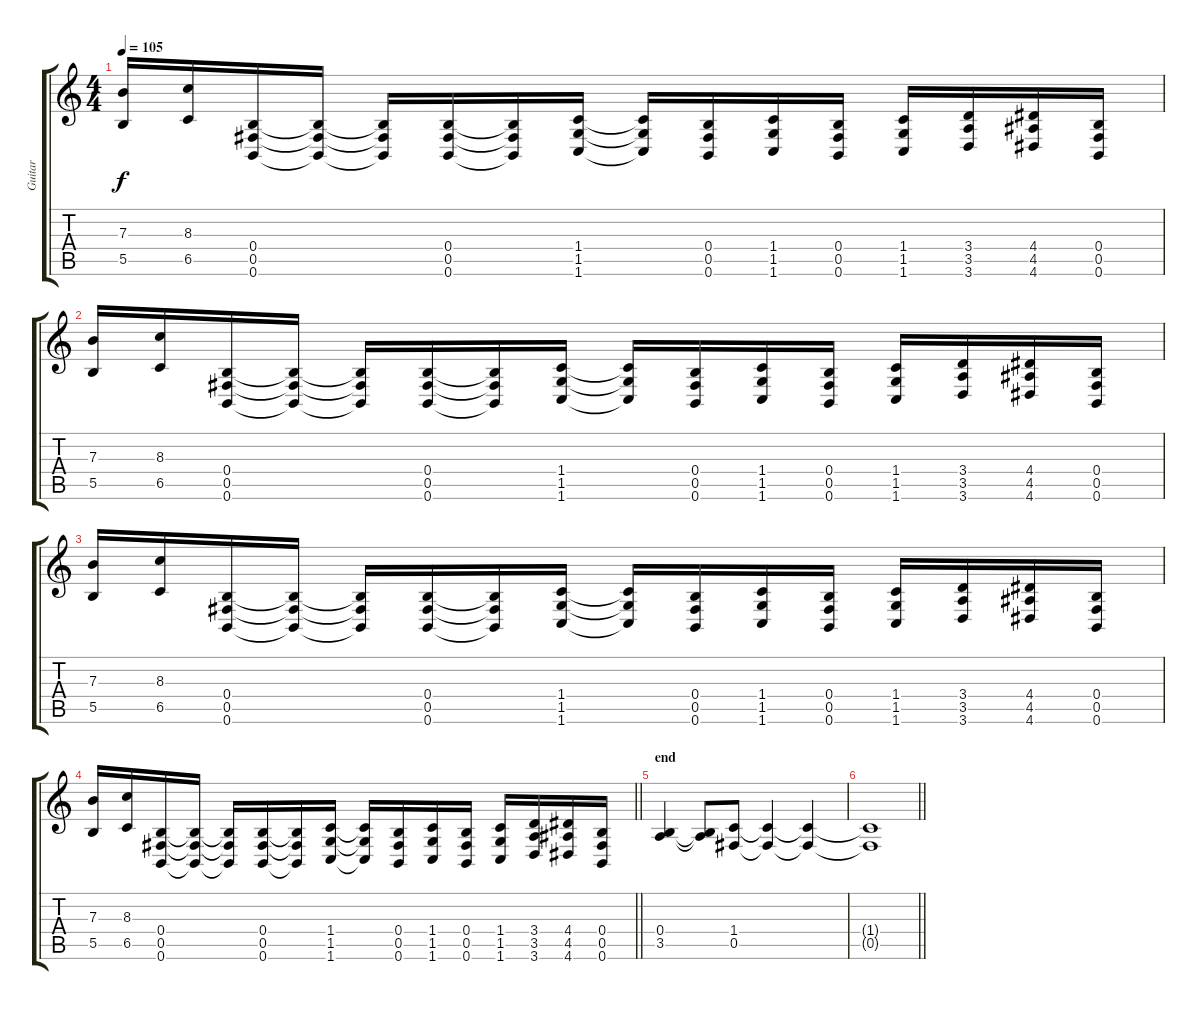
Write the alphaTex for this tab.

\track ("Guitar" "Guitar") {instrument overdrivenguitar}
\staff {score tabs}
\tuning (Db4 Ab3 E3 B2 Gb2 B1) {hide}
\ts (4 4)
\tempo 105
\clef g2
\ks c
(7.3 5.5).16{dy f} (8.3 6.5).16 (0.4 0.5 0.6).16 (0.4{t} 0.5{t} 0.6{t}).16 (0.4{t} 0.5{t} 0.6{t}).16 (0.4 0.5 0.6).16 (0.4{t} 0.5{t} 0.6{t}).16 (1.4 1.5 1.6).16 (1.4{t} 1.5{t} 1.6{t}).16 (0.4 0.5 0.6).16 (1.4 1.5 1.6).16 (0.4 0.5 0.6).16 (1.4 1.5 1.6).16 (3.4 3.5 3.6).16 (4.4 4.5 4.6).16 (0.4 0.5 0.6).16 |
(7.3 5.5).16 (8.3 6.5).16 (0.4 0.5 0.6).16 (0.4{t} 0.5{t} 0.6{t}).16 (0.4{t} 0.5{t} 0.6{t}).16 (0.4 0.5 0.6).16 (0.4{t} 0.5{t} 0.6{t}).16 (1.4 1.5 1.6).16 (1.4{t} 1.5{t} 1.6{t}).16 (0.4 0.5 0.6).16 (1.4 1.5 1.6).16 (0.4 0.5 0.6).16 (1.4 1.5 1.6).16 (3.4 3.5 3.6).16 (4.4 4.5 4.6).16 (0.4 0.5 0.6).16 |
(7.3 5.5).16 (8.3 6.5).16 (0.4 0.5 0.6).16 (0.4{t} 0.5{t} 0.6{t}).16 (0.4{t} 0.5{t} 0.6{t}).16 (0.4 0.5 0.6).16 (0.4{t} 0.5{t} 0.6{t}).16 (1.4 1.5 1.6).16 (1.4{t} 1.5{t} 1.6{t}).16 (0.4 0.5 0.6).16 (1.4 1.5 1.6).16 (0.4 0.5 0.6).16 (1.4 1.5 1.6).16 (3.4 3.5 3.6).16 (4.4 4.5 4.6).16 (0.4 0.5 0.6).16 |
\barLineRight lightlight
(7.3 5.5).16 (8.3 6.5).16 (0.4 0.5 0.6).16 (0.4{t} 0.5{t} 0.6{t}).16 (0.4{t} 0.5{t} 0.6{t}).16 (0.4 0.5 0.6).16 (0.4{t} 0.5{t} 0.6{t}).16 (1.4 1.5 1.6).16 (1.4{t} 1.5{t} 1.6{t}).16 (0.4 0.5 0.6).16 (1.4 1.5 1.6).16 (0.4 0.5 0.6).16 (1.4 1.5 1.6).16 (3.4 3.5 3.6).16 (4.4 4.5 4.6).16 (0.4 0.5 0.6).16 |
\section ("" "end")
(0.4 3.5).4{instrument electricguitarclean} (0.4{t} 3.5{t}).8 (1.4 0.5).8 (1.4{t} 0.5{t}).4 (1.4{t} 0.5{t}).4 |
\barLineRight lightlight
(1.4{t} 0.5{t}).1
